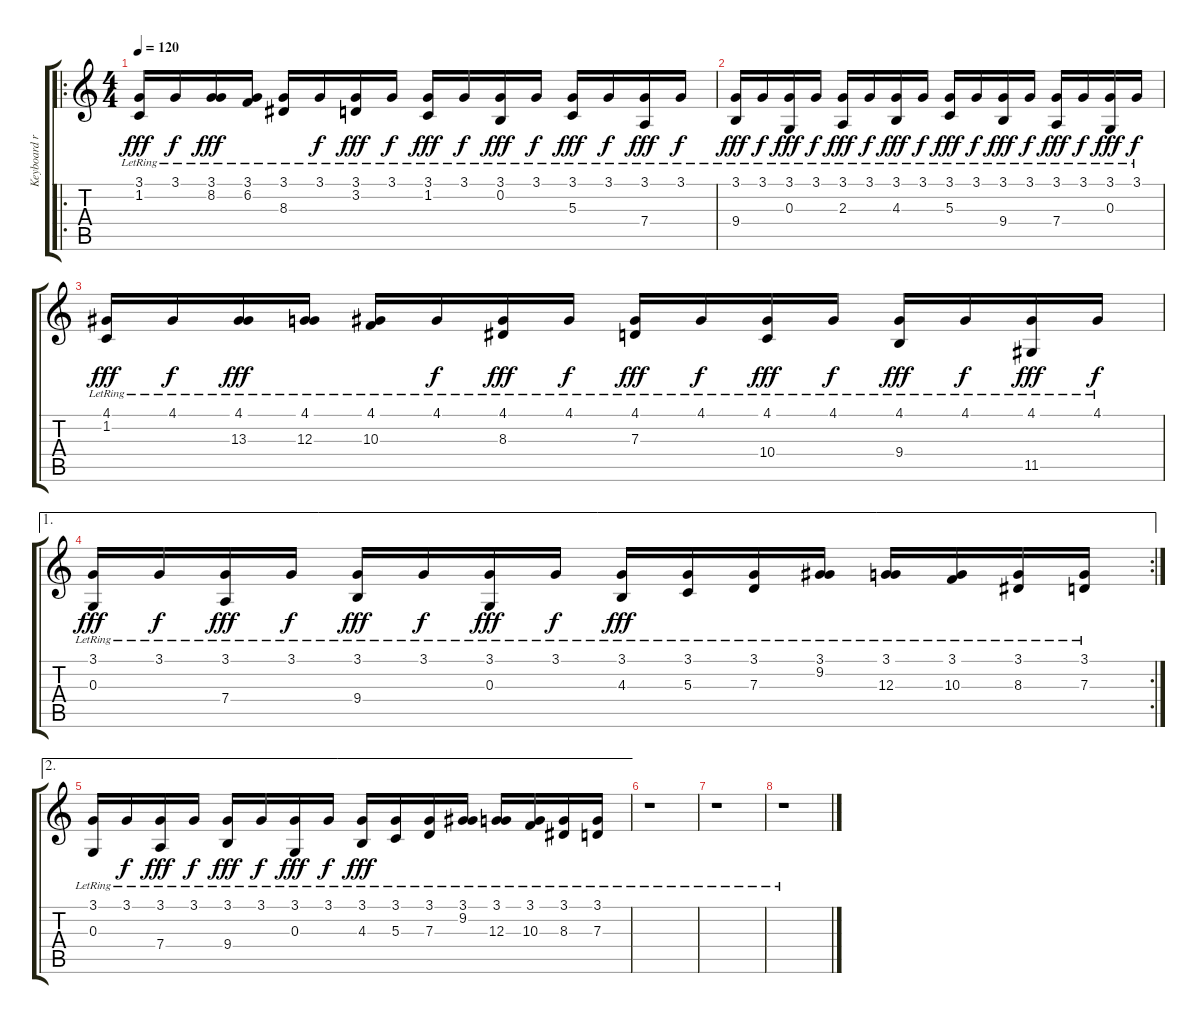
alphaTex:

\track ("Keyboard right hand" "Keyboard r") {instrument harpsichord}
\staff {score tabs}
\tuning (E4 B3 G3 D3 A2 E2) {hide}
\ro
\ts (4 4)
\tempo 120
\clef g2
\ks c
(3.1 1.2{lr}).16{dy fff} 3.1{lr}.16{dy f} (3.1{lr} 8.2{lr}).16{dy fff} (3.1{lr} 6.2{lr}).16 (3.1{lr} 8.3{lr}).16 3.1{lr}.16{dy f} (3.1{lr} 3.2{lr}).16{dy fff} 3.1{lr}.16{dy f} (3.1{lr} 1.2{lr}).16{dy fff} 3.1{lr}.16{dy f} (3.1{lr} 0.2{lr}).16{dy fff} 3.1{lr}.16{dy f} (3.1{lr} 5.3{lr}).16{dy fff} 3.1{lr}.16{dy f} (3.1{lr} 7.4{lr}).16{dy fff} 3.1{lr}.16{dy f} |
(3.1{lr} 9.4{lr}).16{dy fff} 3.1{lr}.16{dy f} (3.1{lr} 0.3{lr}).16{dy fff} 3.1{lr}.16{dy f} (3.1{lr} 2.3{lr}).16{dy fff} 3.1{lr}.16{dy f} (3.1{lr} 4.3{lr}).16{dy fff} 3.1{lr}.16{dy f} (3.1{lr} 5.3{lr}).16{dy fff} 3.1{lr}.16{dy f} (3.1{lr} 9.4{lr}).16{dy fff} 3.1{lr}.16{dy f} (3.1{lr} 7.4{lr}).16{dy fff} 3.1{lr}.16{dy f} (3.1{lr} 0.3{lr}).16{dy fff} 3.1{lr}.16{dy f} |
(4.1{lr} 1.2{lr}).16{dy fff} 4.1{lr}.16{dy f} (4.1{lr} 13.3{lr}).16{dy fff} (4.1{lr} 12.3{lr}).16 (4.1{lr} 10.3{lr}).16 4.1{lr}.16{dy f} (4.1{lr} 8.3{lr}).16{dy fff} 4.1{lr}.16{dy f} (4.1{lr} 7.3{lr}).16{dy fff} 4.1{lr}.16{dy f} (4.1{lr} 10.4{lr}).16{dy fff} 4.1{lr}.16{dy f} (4.1{lr} 9.4{lr}).16{dy fff} 4.1{lr}.16{dy f} (4.1{lr} 11.5{lr}).16{dy fff} 4.1{lr}.16{dy f} |
\ae 1
\rc 2
(3.1{lr} 0.3{lr}).16{dy fff} 3.1{lr}.16{dy f} (3.1{lr} 7.4{lr}).16{dy fff} 3.1{lr}.16{dy f} (3.1{lr} 9.4{lr}).16{dy fff} 3.1{lr}.16{dy f} (3.1{lr} 0.3{lr}).16{dy fff} 3.1{lr}.16{dy f} (3.1{lr} 4.3{lr}).16{dy fff} (3.1{lr} 5.3{lr}).16 (3.1{lr} 7.3{lr}).16 (3.1{lr} 9.2{lr}).16 (3.1{lr} 12.3{lr}).16 (3.1{lr} 10.3{lr}).16 (3.1{lr} 8.3{lr}).16 (3.1{lr} 7.3{lr}).16 |
\ae 2
(3.1{lr} 0.3{lr}).16 3.1{lr}.16{dy f} (3.1{lr} 7.4{lr}).16{dy fff} 3.1{lr}.16{dy f} (3.1{lr} 9.4{lr}).16{dy fff} 3.1{lr}.16{dy f} (3.1{lr} 0.3{lr}).16{dy fff} 3.1{lr}.16{dy f} (3.1{lr} 4.3{lr}).16{dy fff} (3.1{lr} 5.3{lr}).16 (3.1{lr} 7.3{lr}).16 (3.1{lr} 9.2{lr}).16 (3.1{lr} 12.3{lr}).16 (3.1{lr} 10.3{lr}).16 (3.1{lr} 8.3{lr}).16 (3.1{lr} 7.3{lr}).16 |
r.1 |
r.1 |
r.1
